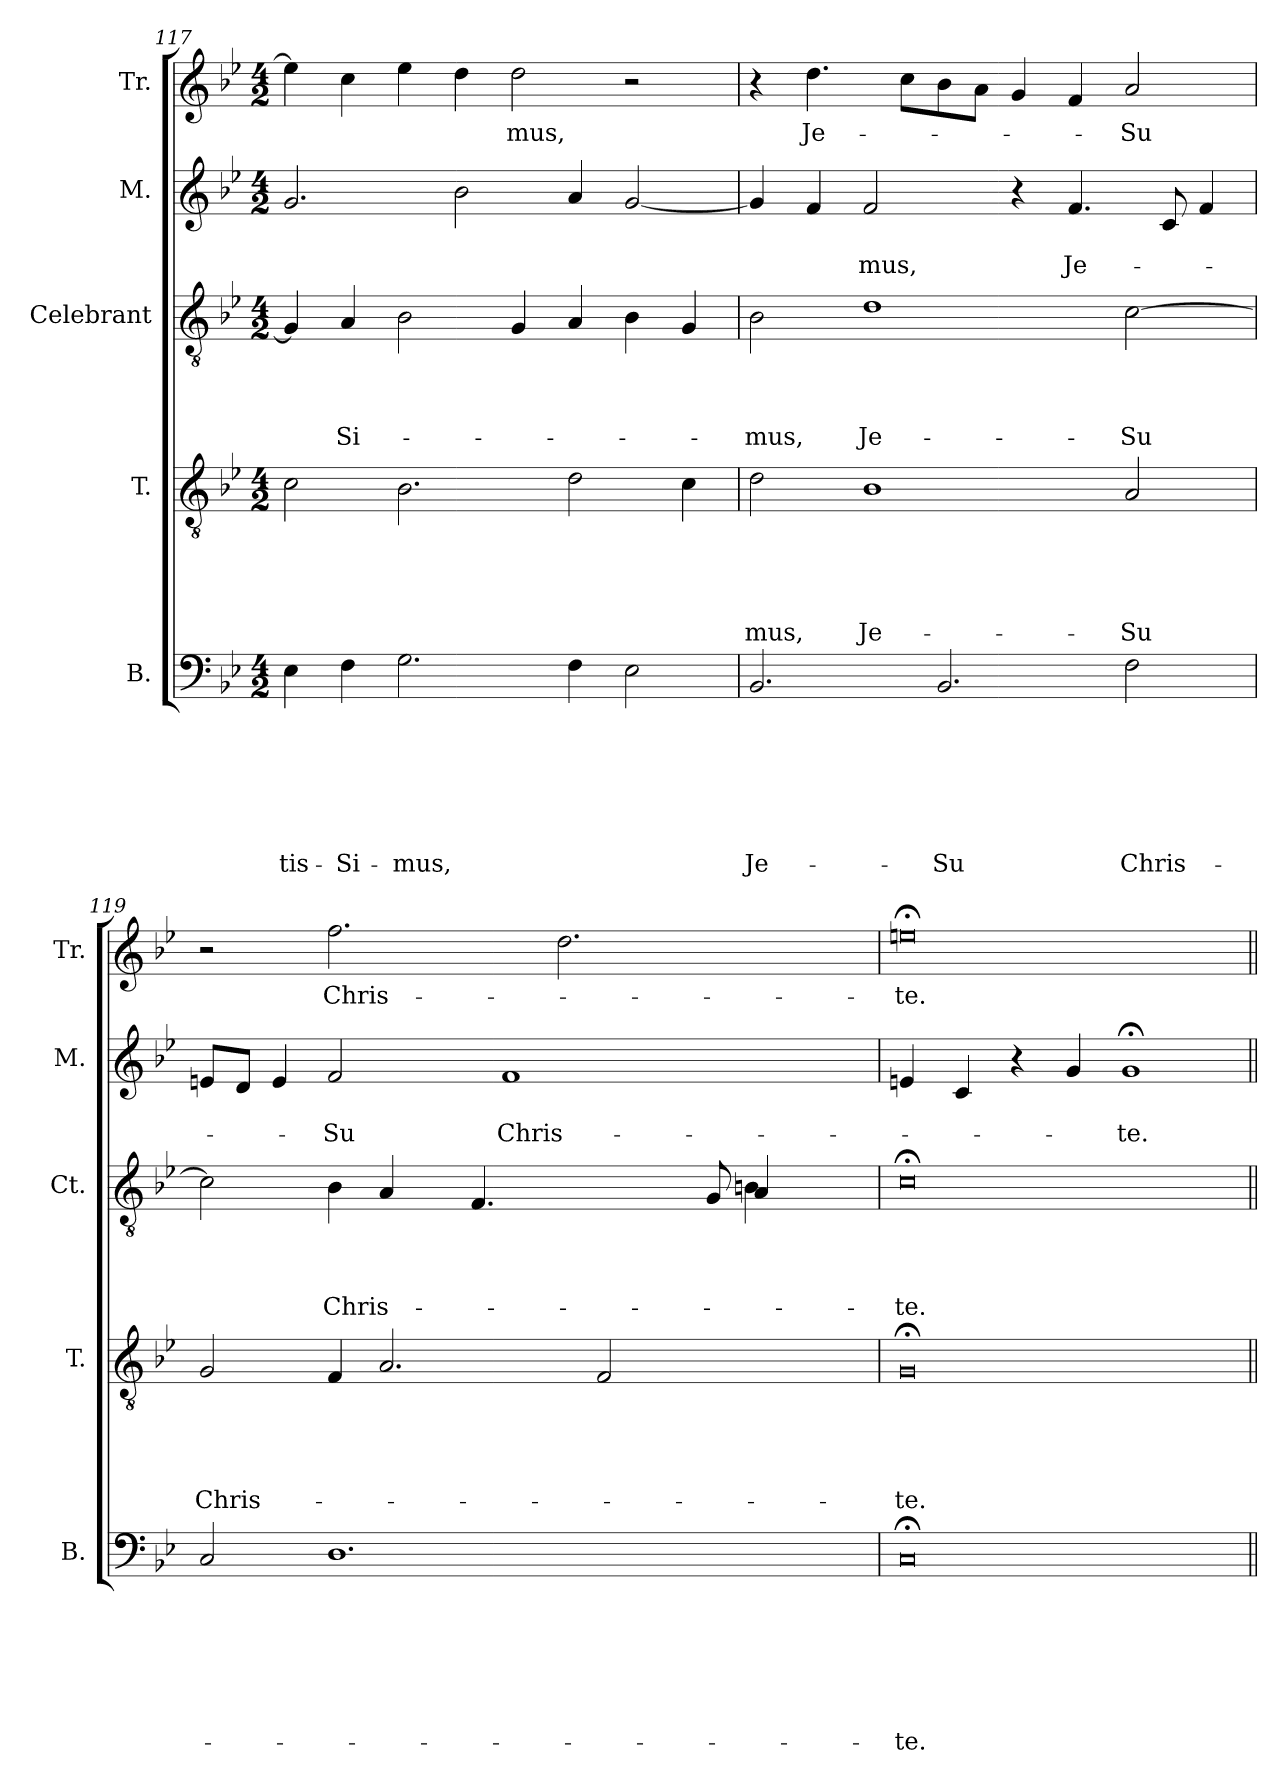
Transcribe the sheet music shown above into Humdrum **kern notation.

**kern	**text	**text	**text	**text	**text	**text	**text	**kern	**text	**text	**text	**text	**text	**kern	**text	**text	**text	**text	**kern	**text	**text	**kern	**text
*part5	*part5	*part5	*part5	*part5	*part5	*part5	*part5	*part4	*part4	*part4	*part4	*part4	*part4	*part3	*part3	*part3	*part3	*part3	*part2	*part2	*part2	*part1	*part1
*staff5	*staff5	*staff5	*staff5	*staff5	*staff5	*staff5	*staff5	*staff4	*staff4	*staff4	*staff4	*staff4	*staff4	*staff3	*staff3	*staff3	*staff3	*staff3	*staff2	*staff2	*staff2	*staff1	*staff1
*I"B.	*	*	*	*	*	*	*	*I"T.	*	*	*	*	*	*I"Celebrant	*	*	*	*	*I"M.	*	*	*I"Tr.	*
*I'B.	*	*	*	*	*	*	*	*I'T.	*	*	*	*	*	*I'Ct.	*	*	*	*	*I'M.	*	*	*I'Tr.	*
*clefF4	*	*	*	*	*	*	*	*clefGv2	*	*	*	*	*	*clefGv2	*	*	*	*	*clefG2	*	*	*clefG2	*
*k[b-e-]	*	*	*	*	*	*	*	*k[b-e-]	*	*	*	*	*	*k[b-e-]	*	*	*	*	*k[b-e-]	*	*	*k[b-e-]	*
*B-:	*	*	*	*	*	*	*	*B-:	*	*	*	*	*	*B-:	*	*	*	*	*B-:	*	*	*B-:	*
*M4/2	*	*	*	*	*	*	*	*M4/2	*	*	*	*	*	*M4/2	*	*	*	*	*M4/2	*	*	*M4/2	*
=117	=117	=117	=117	=117	=117	=117	=117	=117	=117	=117	=117	=117	=117	=117	=117	=117	=117	=117	=117	=117	=117	=117	=117
!	!	!	!	!	!	!	!LO:LY:b	!	!	!	!	!	!	!	!	!	!	!	!	!	!	!	!
4E-\	.	.	.	.	.	.	-tis-	2c\	.	.	.	.	.	4G/]	.	.	.	.	2.g/	.	.	4ee-\]	.
!	!	!	!	!	!	!	!LO:LY:b	!	!	!	!	!	!	!	!	!	!	!LO:LY:b	!	!	!	!	!
4F\	.	.	.	.	.	.	-Si-	.	.	.	.	.	.	4A/	.	.	.	-Si-	.	.	.	4cc\	.
!	!	!	!	!	!	!	!LO:LY:b	!	!	!	!	!	!	!	!	!	!	!	!	!	!	!	!
2.G\	.	.	.	.	.	.	-mus,	2.B-\	.	.	.	.	.	2B-\	.	.	.	.	.	.	.	4ee-\	.
.	.	.	.	.	.	.	.	.	.	.	.	.	.	.	.	.	.	.	2b-\	.	.	4dd\	.
!	!	!	!	!	!	!	!	!	!	!	!	!	!	!	!	!	!	!	!	!	!	!	!LO:LY:b
.	.	.	.	.	.	.	.	.	.	.	.	.	.	4G/	.	.	.	.	.	.	.	2dd\	-mus,
4F\	.	.	.	.	.	.	.	2d\	.	.	.	.	.	4A/	.	.	.	.	4a/	.	.	.	.
2E-\	.	.	.	.	.	.	.	.	.	.	.	.	.	4B-\	.	.	.	.	[>2g/	.	.	2r	.
.	.	.	.	.	.	.	.	4c\	.	.	.	.	.	4G/	.	.	.	.	.	.	.	.	.
!!LO:PB:g=z
=118	=118	=118	=118	=118	=118	=118	=118	=118	=118	=118	=118	=118	=118	=118	=118	=118	=118	=118	=118	=118	=118	=118	=118
!	!	!	!	!	!	!	!LO:LY:b	!	!	!	!	!	!LO:LY:b	!	!	!	!	!LO:LY:b	!	!	!	!	!
2.BB-/	.	.	.	.	.	.	Je-	2d\	.	.	.	.	-mus,	2B-\	.	.	.	-mus,	4g/]	.	.	4r	.
!	!	!	!	!	!	!	!	!	!	!	!	!	!	!	!	!	!	!	!	!	!	!	!LO:LY:b
.	.	.	.	.	.	.	.	.	.	.	.	.	.	.	.	.	.	.	4f/	.	.	4.dd\	Je-
!	!	!	!	!	!	!	!	!	!	!	!	!	!LO:LY:b	!	!	!	!	!LO:LY:b	!	!	!LO:LY:b	!	!
.	.	.	.	.	.	.	.	1B-	.	.	.	.	Je-	1d	.	.	.	Je-	2f/	.	-mus,	.	.
.	.	.	.	.	.	.	.	.	.	.	.	.	.	.	.	.	.	.	.	.	.	8cc\L	.
!	!	!	!	!	!	!	!LO:LY:b	!	!	!	!	!	!	!	!	!	!	!	!	!	!	!	!
2.BB-/	.	.	.	.	.	.	-Su	.	.	.	.	.	.	.	.	.	.	.	.	.	.	8b-\	.
.	.	.	.	.	.	.	.	.	.	.	.	.	.	.	.	.	.	.	.	.	.	8a\J	.
.	.	.	.	.	.	.	.	.	.	.	.	.	.	.	.	.	.	.	4r	.	.	4g/	.
!	!	!	!	!	!	!	!	!	!	!	!	!	!	!	!	!	!	!	!	!	!LO:LY:b	!	!
.	.	.	.	.	.	.	.	.	.	.	.	.	.	.	.	.	.	.	4.f/	.	Je-	4f/	.
!	!	!	!	!	!	!	!LO:LY:b	!	!	!	!	!	!LO:LY:b	!	!	!	!	!LO:LY:b	!	!	!	!	!LO:LY:b
2F\	.	.	.	.	.	.	Chris-	2A/	.	.	.	.	-Su	[>2c\	.	.	.	-Su	.	.	.	2a/	-Su
.	.	.	.	.	.	.	.	.	.	.	.	.	.	.	.	.	.	.	8c/	.	.	.	.
.	.	.	.	.	.	.	.	.	.	.	.	.	.	.	.	.	.	.	4f/	.	.	.	.
=119	=119	=119	=119	=119	=119	=119	=119	=119	=119	=119	=119	=119	=119	=119	=119	=119	=119	=119	=119	=119	=119	=119	=119
!	!	!	!	!	!	!	!	!	!	!	!	!	!LO:LY:b	!	!	!	!	!	!	!	!	!	!
*	*	*	*	*	*	*	*	*^	*	*	*	*	*	*^	*	*	*	*	*	*	*	*	*
*	*	*	*	*	*	*	*	*	*^	*	*	*	*	*	*	*^	*	*	*	*	*	*	*	*	*
*	*	*	*	*	*	*	*	*	*	*	*	*	*	*	*	*	*	*^	*	*	*	*	*	*	*	*	*
2C/	.	.	.	.	.	.	.	2G/	2ryy	1ryy	.	.	.	.	Chris-	2c\]	2ryy	1ryy	1ryy	.	.	.	.	8e/L	.	.	2r	.
.	.	.	.	.	.	.	.	.	.	.	.	.	.	.	.	.	.	.	.	.	.	.	.	8d/J	.	.	.	.
.	.	.	.	.	.	.	.	.	.	.	.	.	.	.	.	.	.	.	.	.	.	.	.	4e/	.	.	.	.
!	!	!	!	!	!	!	!	!	!	!	!	!	!	!	!	!	!	!	!	!	!	!	!LO:LY:b	!	!	!LO:LY:b	!	!LO:LY:b
1.D	.	.	.	.	.	.	.	4F/	8ryy	.	.	.	.	.	.	4B-\	8ryy	.	.	.	.	.	Chris-	2f/	.	-Su	2.ff\	Chris-
.	.	.	.	.	.	.	.	.	32ryy	.	.	.	.	.	.	.	32ryy	.	.	.	.	.	.	.	.	.	.	.
.	.	.	.	.	.	.	.	.	2.A/	.	.	.	.	.	.	.	4A/	.	.	.	.	.	.	.	.	.	.	.
.	.	.	.	.	.	.	.	8ryy	.	.	.	.	.	.	.	16.ryy	.	.	.	.	.	.	.	.	.	.	.	.
.	.	.	.	.	.	.	.	.	.	.	.	.	.	.	.	1ryy	.	.	.	.	.	.	.	.	.	.	.	.
.	.	.	.	.	.	.	.	32ryy	.	.	.	.	.	.	.	.	.	.	.	.	.	.	.	.	.	.	.	.
.	.	.	.	.	.	.	.	1ryy	.	.	.	.	.	.	.	.	4.F/	.	.	.	.	.	.	.	.	.	.	.
!	!	!	!	!	!	!	!	!	!	!	!	!	!	!	!	!	!	!	!	!	!	!	!	!	!	!LO:LY:b	!	!
.	.	.	.	.	.	.	.	.	.	4ryy	.	.	.	.	.	.	.	2ryy	2ryy	.	.	.	.	1f	.	Chris-	.	.
.	.	.	.	.	.	.	.	.	.	16.ryy	.	.	.	.	.	.	.	.	.	.	.	.	.	.	.	.	2.dd\	.
.	.	.	.	.	.	.	.	.	.	.	.	.	.	.	.	.	4ryy	.	.	.	.	.	.	.	.	.	.	.
.	.	.	.	.	.	.	.	.	.	2F/	.	.	.	.	.	.	.	.	.	.	.	.	.	.	.	.	.	.
.	.	.	.	.	.	.	.	.	8ryy	.	.	.	.	.	.	.	.	.	.	.	.	.	.	.	.	.	.	.
.	.	.	.	.	.	.	.	.	.	.	.	.	.	.	.	.	.	8ryy	8ryy	.	.	.	.	.	.	.	.	.
.	.	.	.	.	.	.	.	.	32ryy	.	.	.	.	.	.	.	16.ryy	.	.	.	.	.	.	.	.	.	.	.
.	.	.	.	.	.	.	.	.	4..ryy	.	.	.	.	.	.	.	.	.	.	.	.	.	.	.	.	.	.	.
.	.	.	.	.	.	.	.	.	.	.	.	.	.	.	.	.	8G/	32ryy	32ryy	.	.	.	.	.	.	.	.	.
.	.	.	.	.	.	.	.	.	.	.	.	.	.	.	.	.	.	4A/	4B\	.	.	.	.	.	.	.	.	.
.	.	.	.	.	.	.	.	.	.	.	.	.	.	.	.	.	16.ryy	.	.	.	.	.	.	.	.	.	.	.
.	.	.	.	.	.	.	.	.	.	8ryy	.	.	.	.	.	8ryy	8ryy	.	.	.	.	.	.	.	.	.	.	.
.	.	.	.	.	.	.	.	16.ryy	.	.	.	.	.	.	.	.	.	16.ryy	16.ryy	.	.	.	.	.	.	.	.	.
.	.	.	.	.	.	.	.	.	.	32ryy	.	.	.	.	.	32ryy	32ryy	.	.	.	.	.	.	.	.	.	.	.
*	*	*	*	*	*	*	*	*	*	*	*	*	*	*	*	*	*v	*v	*v	*	*	*	*	*	*	*	*	*
=120	=120	=120	=120	=120	=120	=120	=120	=120	=120	=120	=120	=120	=120	=120	=120	=120	=120	=120	=120	=120	=120	=120	=120	=120	=120	=120
!	!	!	!	!	!	!	!LO:LY:b	!	!	!	!	!	!	!	!LO:LY:b	!	!	!	!	!	!LO:LY:b	!	!	!	!	!LO:LY:b
*	*	*	*	*	*	*	*	*v	*v	*v	*	*	*	*	*	*	*	*	*	*	*	*	*	*	*	*
*	*	*	*	*	*	*	*	*	*	*	*	*	*	*v	*v	*	*	*	*	*	*	*	*	*
0C;	.	.	.	.	.	.	-te.	0G;	.	.	.	.	-te.	0c;<	.	.	.	-te.	4en/	.	.	0een;<	-te.
.	.	.	.	.	.	.	.	.	.	.	.	.	.	.	.	.	.	.	4c/	.	.	.	.
.	.	.	.	.	.	.	.	.	.	.	.	.	.	.	.	.	.	.	4r	.	.	.	.
.	.	.	.	.	.	.	.	.	.	.	.	.	.	.	.	.	.	.	4g/	.	.	.	.
!	!	!	!	!	!	!	!	!	!	!	!	!	!	!	!	!	!	!	!	!	!LO:LY:b	!	!
.	.	.	.	.	.	.	.	.	.	.	.	.	.	.	.	.	.	.	1g;	.	-te.	.	.
=||	=||	=||	=||	=||	=||	=||	=||	=||	=||	=||	=||	=||	=||	=||	=||	=||	=||	=||	=||	=||	=||	=||	=||
*-	*-	*-	*-	*-	*-	*-	*-	*-	*-	*-	*-	*-	*-	*-	*-	*-	*-	*-	*-	*-	*-	*-	*-
